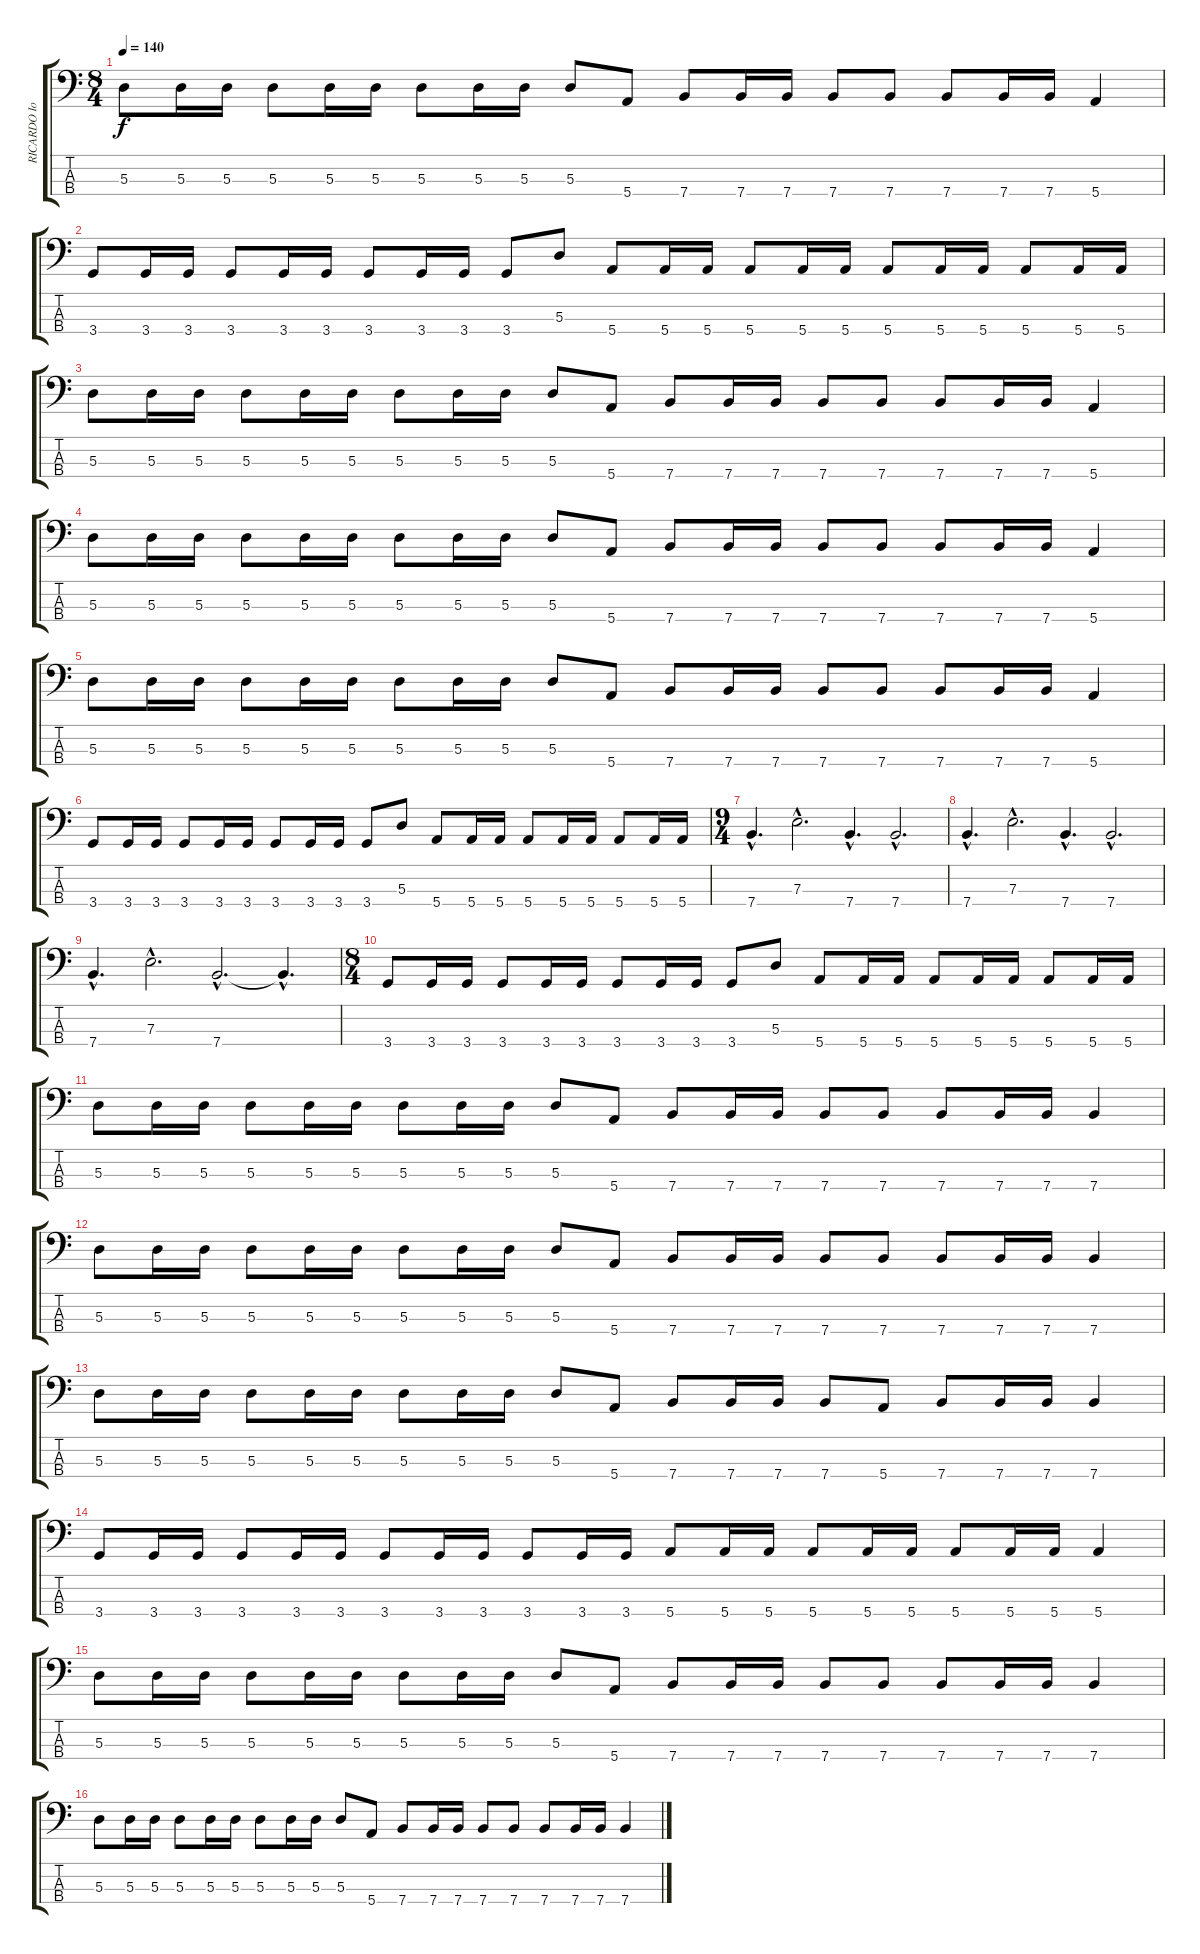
\track ("RICARDO Iorio" "RICARDO Io") {instrument electricbasspick}
\staff {score tabs}
\tuning (G2 D2 A1 E1) {hide}
\ts (8 4)
\tempo 140
\clef f4
\ks c
5.3.8{dy f} 5.3.16 5.3.16 5.3.8 5.3.16 5.3.16 5.3.8 5.3.16 5.3.16 5.3.8 5.4.8 7.4.8 7.4.16 7.4.16 7.4.8 7.4.8 7.4.8 7.4.16 7.4.16 5.4.4 |
3.4.8 3.4.16 3.4.16 3.4.8 3.4.16 3.4.16 3.4.8 3.4.16 3.4.16 3.4.8 5.3.8 5.4.8 5.4.16 5.4.16 5.4.8 5.4.16 5.4.16 5.4.8 5.4.16 5.4.16 5.4.8 5.4.16 5.4.16 |
5.3.8 5.3.16 5.3.16 5.3.8 5.3.16 5.3.16 5.3.8 5.3.16 5.3.16 5.3.8 5.4.8 7.4.8 7.4.16 7.4.16 7.4.8 7.4.8 7.4.8 7.4.16 7.4.16 5.4.4 |
5.3.8 5.3.16 5.3.16 5.3.8 5.3.16 5.3.16 5.3.8 5.3.16 5.3.16 5.3.8 5.4.8 7.4.8 7.4.16 7.4.16 7.4.8 7.4.8 7.4.8 7.4.16 7.4.16 5.4.4 |
5.3.8 5.3.16 5.3.16 5.3.8 5.3.16 5.3.16 5.3.8 5.3.16 5.3.16 5.3.8 5.4.8 7.4.8 7.4.16 7.4.16 7.4.8 7.4.8 7.4.8 7.4.16 7.4.16 5.4.4 |
3.4.8 3.4.16 3.4.16 3.4.8 3.4.16 3.4.16 3.4.8 3.4.16 3.4.16 3.4.8 5.3.8 5.4.8 5.4.16 5.4.16 5.4.8 5.4.16 5.4.16 5.4.8 5.4.16 5.4.16 |
\ts (9 4)
7.4{hac}.4{d} 7.3{hac}.2{d} 7.4{hac}.4{d} 7.4{hac}.2{d} |
7.4{hac}.4{d} 7.3{hac}.2{d} 7.4{hac}.4{d} 7.4{hac}.2{d} |
7.4{hac}.4{d} 7.3{hac}.2{d} 7.4{hac}.2{d} 7.4{hac t}.4{d} |
\ts (8 4)
3.4.8 3.4.16 3.4.16 3.4.8 3.4.16 3.4.16 3.4.8 3.4.16 3.4.16 3.4.8 5.3.8 5.4.8 5.4.16 5.4.16 5.4.8 5.4.16 5.4.16 5.4.8 5.4.16 5.4.16 |
5.3.8 5.3.16 5.3.16 5.3.8 5.3.16 5.3.16 5.3.8 5.3.16 5.3.16 5.3.8 5.4.8 7.4.8 7.4.16 7.4.16 7.4.8 7.4.8 7.4.8 7.4.16 7.4.16 7.4.4 |
5.3.8 5.3.16 5.3.16 5.3.8 5.3.16 5.3.16 5.3.8 5.3.16 5.3.16 5.3.8 5.4.8 7.4.8 7.4.16 7.4.16 7.4.8 7.4.8 7.4.8 7.4.16 7.4.16 7.4.4 |
5.3.8 5.3.16 5.3.16 5.3.8 5.3.16 5.3.16 5.3.8 5.3.16 5.3.16 5.3.8 5.4.8 7.4.8 7.4.16 7.4.16 7.4.8 5.4.8 7.4.8 7.4.16 7.4.16 7.4.4 |
3.4.8 3.4.16 3.4.16 3.4.8 3.4.16 3.4.16 3.4.8 3.4.16 3.4.16 3.4.8 3.4.16 3.4.16 5.4.8 5.4.16 5.4.16 5.4.8 5.4.16 5.4.16 5.4.8 5.4.16 5.4.16 5.4.4 |
5.3.8 5.3.16 5.3.16 5.3.8 5.3.16 5.3.16 5.3.8 5.3.16 5.3.16 5.3.8 5.4.8 7.4.8 7.4.16 7.4.16 7.4.8 7.4.8 7.4.8 7.4.16 7.4.16 7.4.4 |
5.3.8 5.3.16 5.3.16 5.3.8 5.3.16 5.3.16 5.3.8 5.3.16 5.3.16 5.3.8 5.4.8 7.4.8 7.4.16 7.4.16 7.4.8 7.4.8 7.4.8 7.4.16 7.4.16 7.4.4
